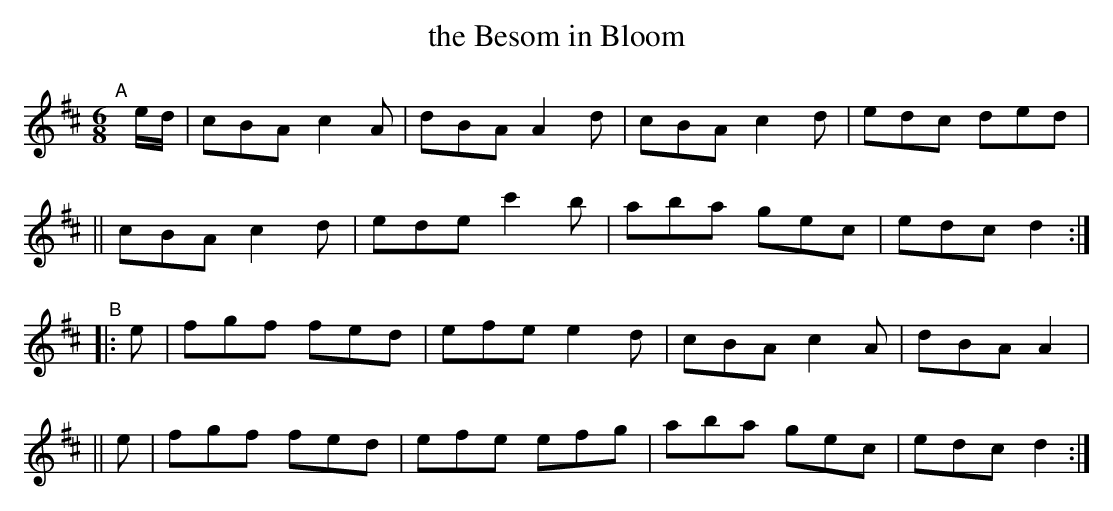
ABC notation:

X:1
T: the Besom in Bloom
M: 6/8
L: 1/8
K: Amix	% mostly, but ending on D
"^A"[|] e/d/ \
|  cBA c2A | dBA A2d  | cBA c2d | edc ded |
|| cBA c2d | ede c'2b | aba gec | edc d2 :|
"^B"\
|: e | fgf fed | efe e2d | cBA c2A | dBA A2 |
|| e | fgf fed | efe efg | aba gec | edc d2 :|
